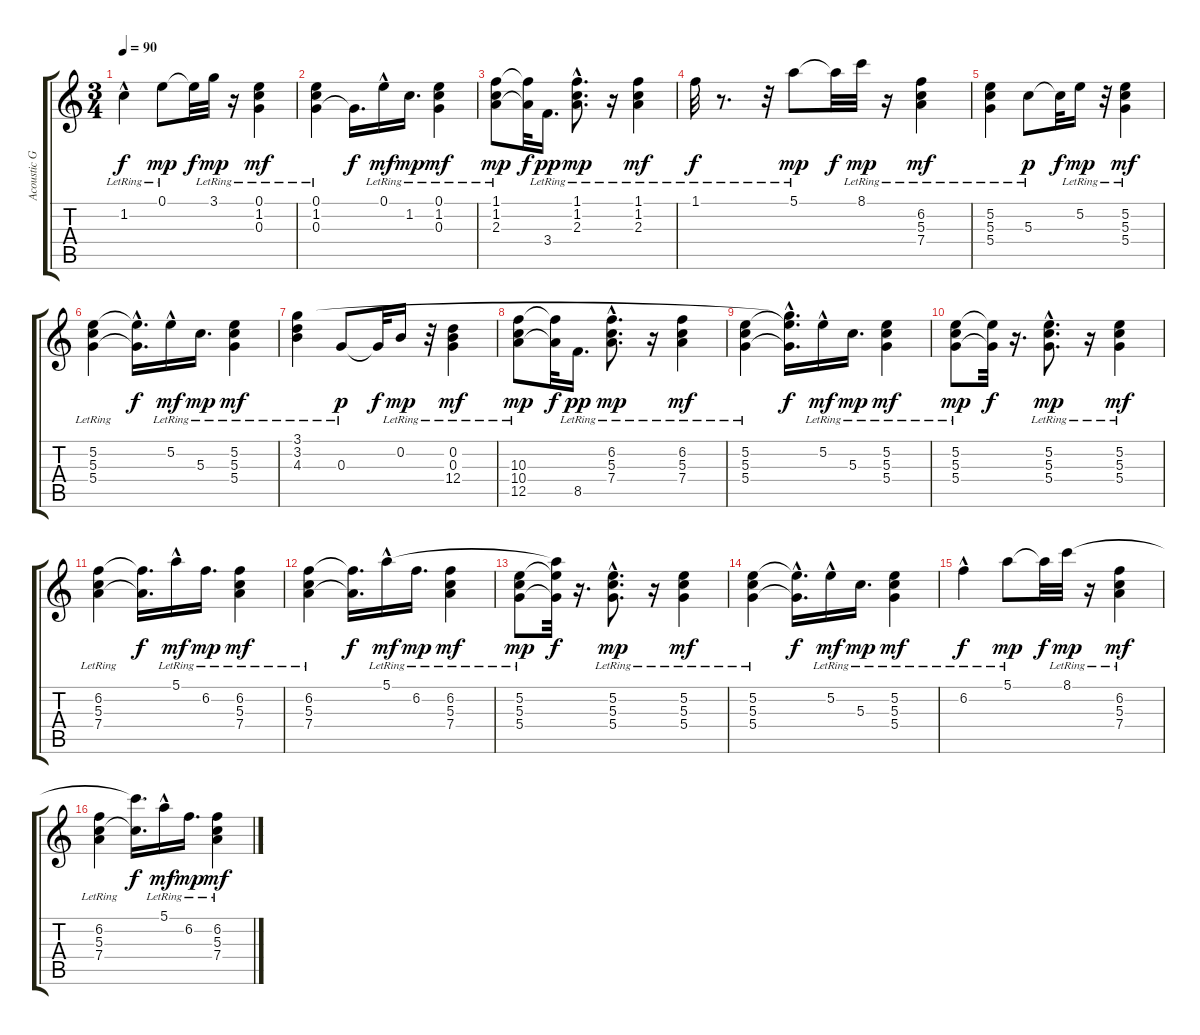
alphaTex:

\track ("Acoustic Guitar (Steel)" "Acoustic G") {instrument acousticguitarsteel}
\staff {score tabs}
\tuning (E4 B3 G3 D3 A2 E2) {hide}
\ts (3 4)
\tempo 90
\clef g2
\ks c
1.2{hac lr}.4{dy f instrument acousticguitarsteel} 0.1{lr}.8{dy mp} 0.1{t}.32{dy f} 3.1{lr}.32{dy mp} r.16 (0.1{lr} 1.2{lr} 0.3{lr}).4{dy mf} |
(0.1{lr} 1.2{lr} 0.3{lr}).4 0.3{t}.16{d dy f} 0.1{hac lr}.16{dy mf} 1.2{lr}.16{d dy mp} (0.1{lr} 1.2{lr} 0.3{lr}).4{dy mf} |
(1.1{lr} 1.2{lr} 2.3{lr}).8{dy mp} (1.1{t} 2.3{t}).32{dy f} 3.4{lr}.16{d dy pp} (1.1{hac lr} 1.2{hac lr} 2.3{hac lr}).8{d dy mp} r.16 (1.1{lr} 1.2{lr} 2.3{lr}).4{dy mf} |
1.1{lr}.32{dy f} r.8{d} r.32 5.1{lr}.8{dy mp} 5.1{t}.32{dy f} 8.1{lr}.32{dy mp} r.16 (6.2{lr} 5.3{lr} 7.4{lr}).4{dy mf} |
(5.2{lr} 5.3{lr} 5.4{lr}).4 5.3{lr}.8{dy p} 5.3{t}.32{dy f} 5.2{lr}.16{dy mp} r.32 (5.2{lr} 5.3{lr} 5.4{lr}).4{dy mf} |
(5.2{lr} 5.3{lr} 5.4{lr}).4 (5.2{hac t} 5.4{t}).16{d dy f} 5.2{hac lr}.16{dy mf} 5.3{lr}.16{d dy mp} (5.2{lr} 5.3{lr} 5.4{lr}).4{dy mf} |
(3.1{lr} 3.2{lr} 4.3{lr}).4 0.3{lr}.8{dy p} 0.3{t}.32{dy f} 0.2{lr}.16{dy mp} r.32 (0.2{lr} 0.3{lr} 12.4{lr}).4{dy mf} |
(10.3{lr} 10.4{lr} 12.5{lr}).8{dy mp} (10.3{t} 12.5{t}).32{dy f} 8.5{lr}.16{d dy pp} (6.2{hac lr} 5.3{hac lr} 7.4{hac lr}).8{d dy mp} r.16 (6.2{lr} 5.3{lr} 7.4{lr}).4{dy mf} |
(5.2{lr} 5.3{lr} 5.4{lr}).4 (3.1{t} 5.2{hac t} 5.4{t}).16{d dy f} 5.2{hac lr}.16{dy mf} 5.3{lr}.16{d dy mp} (5.2{lr} 5.3{lr} 5.4{lr}).4{dy mf} |
(5.2{lr} 5.3{lr} 5.4{lr}).8{dy mp} (5.2{t} 5.4{t}).32{dy f} r.16{d} (5.2{hac lr} 5.3{hac lr} 5.4{hac lr}).8{d dy mp} r.16 (5.2{lr} 5.3{lr} 5.4{lr}).4{dy mf} |
(6.2{lr} 5.3{lr} 7.4{lr}).4 (6.2{t} 7.4{t}).16{d dy f} 5.1{hac lr}.16{dy mf} 6.2{lr}.16{d dy mp} (6.2{lr} 5.3{lr} 7.4{lr}).4{dy mf} |
(6.2{lr} 5.3{lr} 7.4{lr}).4 (6.2{t} 7.4{t}).16{d dy f} 5.1{hac lr}.16{dy mf} 6.2{lr}.16{d dy mp} (6.2{lr} 5.3{lr} 7.4{lr}).4{dy mf} |
(5.2{lr} 5.3{lr} 5.4{lr}).8{dy mp} (5.1{t} 5.2{t} 5.4{t}).32{dy f} r.16{d} (5.2{hac lr} 5.3{hac lr} 5.4{hac lr}).8{d dy mp} r.16 (5.2{lr} 5.3{lr} 5.4{lr}).4{dy mf} |
(5.2{lr} 5.3{lr} 5.4{lr}).4 (5.2{hac t} 5.4{t}).16{d dy f} 5.2{hac lr}.16{dy mf} 5.3{lr}.16{d dy mp} (5.2{lr} 5.3{lr} 5.4{lr}).4{dy mf} |
6.2{hac lr}.4{dy f} 5.1{lr}.8{dy mp} 5.1{t}.32{dy f} 8.1{lr}.32{dy mp} r.16 (6.2{lr} 5.3{lr} 7.4{lr}).4{dy mf} |
(6.2{lr} 5.3{lr} 7.4{lr}).4 (8.1{t} 5.3{t}).16{d dy f} 5.1{hac lr}.16{dy mf} 6.2{lr}.16{d dy mp} (6.2{lr} 5.3{lr} 7.4{lr}).4{dy mf}
